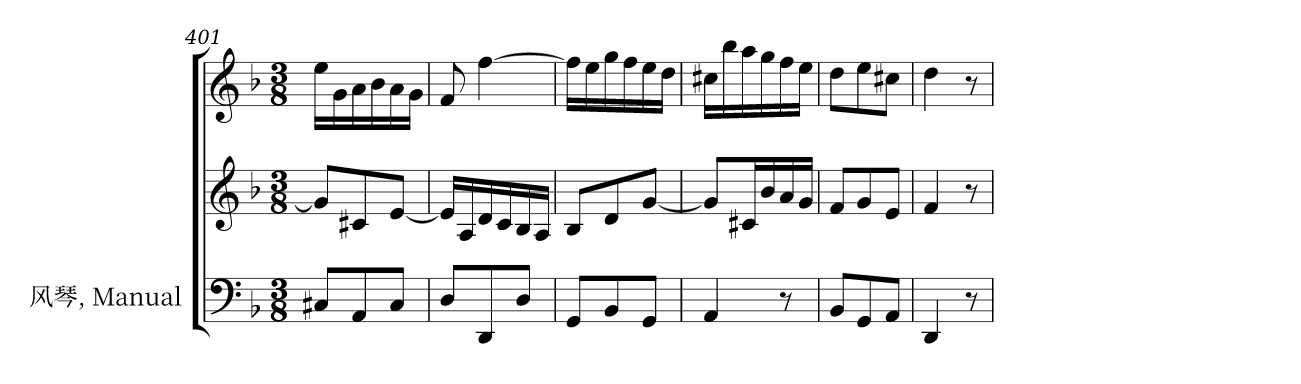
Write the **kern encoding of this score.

**kern	**kern	**kern
*part1	*part1	*part1
*staff3	*staff2	*staff1
*I"风琴, Manual	*	*
*clefF4	*clefG2	*clefG2
*k[b-]	*k[b-]	*k[b-]
*M3/8	*M3/8	*M3/8
=401	=401	=401
8C#X/L	8g/L]	16ee\LL
.	.	16g\
8AA/	8c#X/	16a\
.	.	16b-\
8C#/J	[8e/J	16a\
.	.	16g\JJ
=402	=402	=402
8D/L	16e/LL]	8f/
.	16A/	.
8DD/	16d/	[4ff\
.	16c/	.
8D/J	16B-/	.
.	16A/JJ	.
=403	=403	=403
8GG/L	8B-/L	16ff\LL]
.	.	16ee\
8BB-/	8d/	16gg\
.	.	16ff\
8GG/J	[8g/J	16ee\
.	.	16dd\JJ
!!LO:LB:g=z
=404	=404	=404
4AA/	8g/L]	16cc#X\LL
.	.	16bb-\
.	16c#X/L	16aa\
.	16b-/	16gg\
8r	16a/	16ff\
.	16g/JJ	16ee\JJ
=405	=405	=405
*	*	*MM52
8BB-/L	8f/L	8dd\L
8GG/	8g/	8ee\
8AA/J	8e/J	8cc#X\J
=406	=406	=406
*	*	*MM30
4DD/	4f/	4dd\
8r	8r	8r
=	=	=
*-	*-	*-
